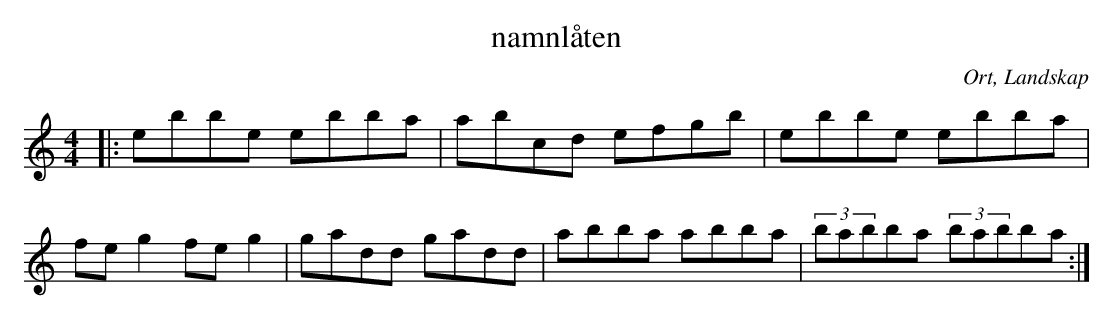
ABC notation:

X:1
T:namnlåten
O:Ort, Landskap
M:4/4
L:1/8
K:C
|: ebbe ebba| abcd efgb| ebbe ebba| feg2 feg2| gadd gadd | abba abba | (3babba (3babba :|
